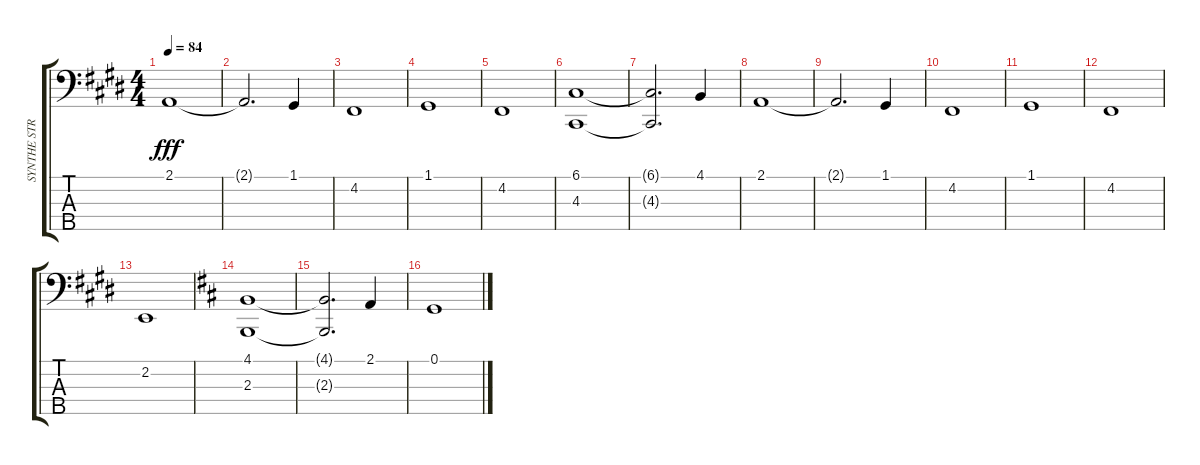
\track ("SYNTHE STRINGS 1_2" "SYNTHE STR") {instrument stringensemble1}
\staff {score tabs}
\tuning (G2 D2 A1 E1 B0) {hide}
\ts (4 4)
\tempo 84
\clef f4
\ks e
2.1.1{dy fff} |
2.1{t}.2{d} 1.1.4 |
4.2.1 |
1.1.1 |
4.2.1 |
(6.1 4.3).1 |
(6.1{t} 4.3{t}).2{d} 4.1.4 |
2.1.1 |
2.1{t}.2{d} 1.1.4 |
4.2.1 |
1.1.1 |
4.2.1 |
2.2.1 |
\ks d
(4.1 2.3).1 |
(4.1{t} 2.3{t}).2{d} 2.1.4 |
0.1.1
